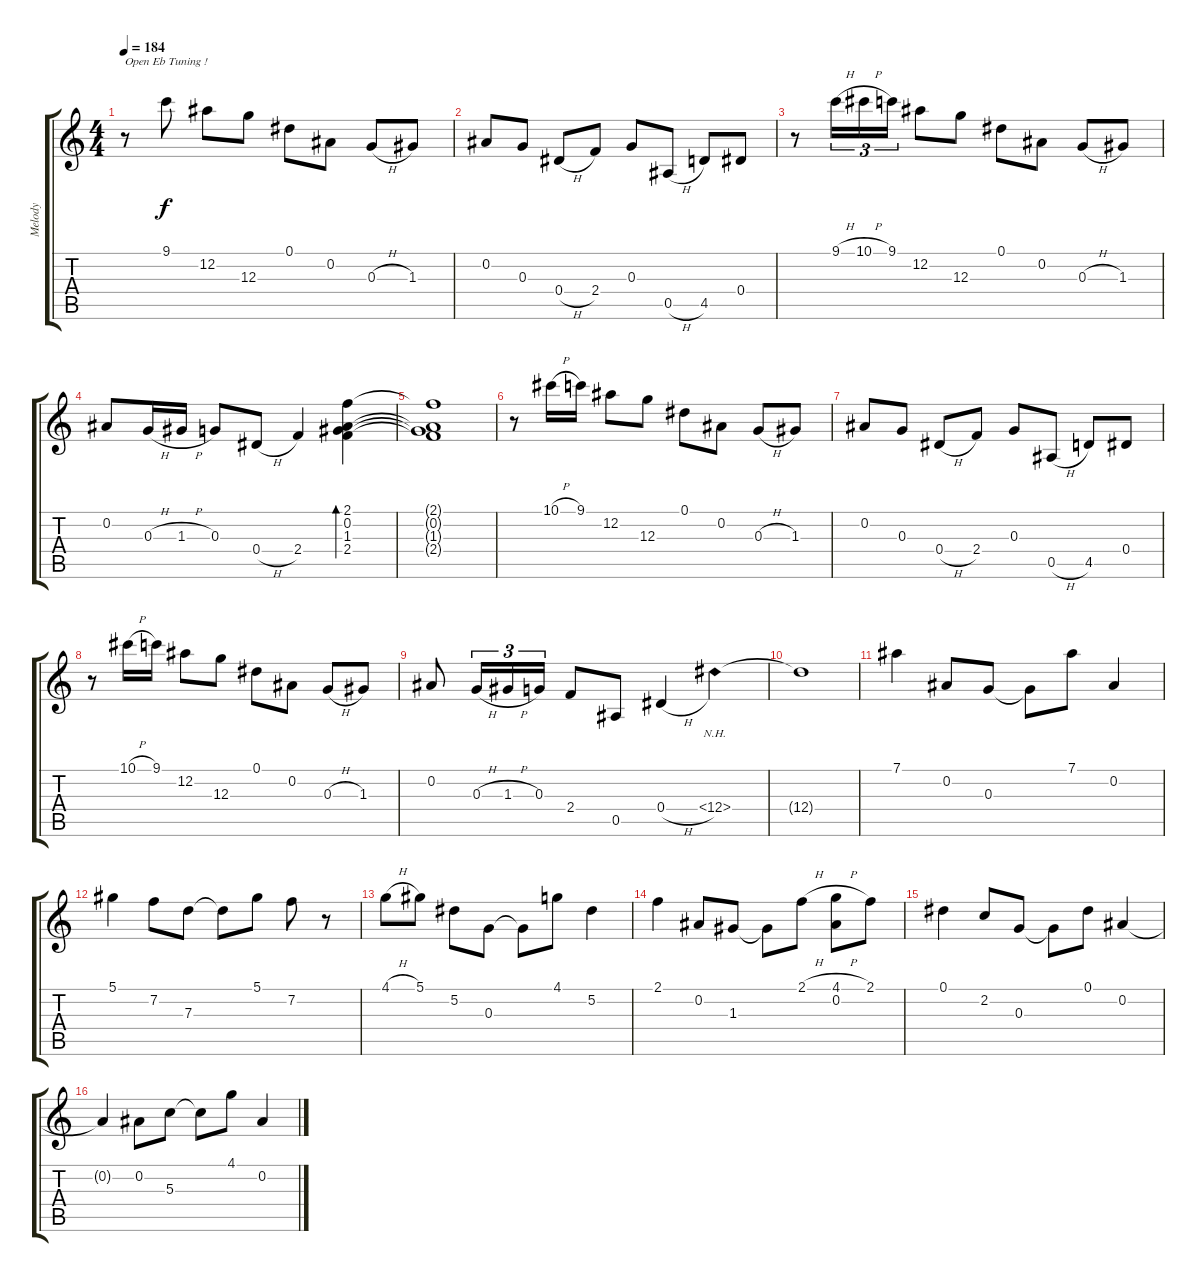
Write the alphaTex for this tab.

\track ("Melody" "Melody") {instrument acousticguitarnylon}
\staff {score tabs}
\tuning (Eb4 Bb3 G3 Eb3 Bb2 Eb2) {hide}
\ts (4 4)
\tempo 184
\clef g2
\ks c
r.8{txt "Open Eb Tuning !" dy f instrument acousticguitarnylon} 9.1.8 12.2.8 12.3.8 0.1.8 0.2.8 0.3{h}.8 1.3.8 |
0.2.8 0.3.8 0.4{h}.8 2.4.8 0.3.8 0.5{h}.8 4.5.8 0.4.8 |
r.8 9.1{h}.16{tu (3 2)} 10.1{h}.16{tu (3 2)} 9.1.16{tu (3 2)} 12.2.8 12.3.8 0.1.8 0.2.8 0.3{h}.8 1.3.8 |
0.2.8 0.3{h}.16 1.3{h}.16 0.3.8 0.4{h}.8 2.4.4 (2.1 0.2 1.3 2.4).4{bd 240} |
(2.1{t} 0.2{t} 1.3{t} 2.4{t}).1 |
r.8 10.1{h}.16 9.1.16 12.2.8 12.3.8 0.1.8 0.2.8 0.3{h}.8 1.3.8 |
0.2.8 0.3.8 0.4{h}.8 2.4.8 0.3.8 0.5{h}.8 4.5.8 0.4.8 |
r.8 10.1{h}.16 9.1.16 12.2.8 12.3.8 0.1.8 0.2.8 0.3{h}.8 1.3.8 |
0.2.8 0.3{h}.16{tu (3 2)} 1.3{h}.16{tu (3 2)} 0.3.16{tu (3 2)} 2.4.8 0.5.8 0.4{h}.4 12.4{nh}.4 |
12.4{t}.1 |
7.1.4 0.2.8 0.3.8 0.3{t}.8 7.1.8 0.2.4 |
5.1.4 7.2.8 7.3.8 7.3{t}.8 5.1.8 7.2.8 r.8 |
4.1{h}.8 5.1.8 5.2.8 0.3.8 0.3{t}.8 4.1.8 5.2.4 |
2.1.4 0.2.8 1.3.8 1.3{t}.8 2.1{h}.8 (4.1{h} 0.2).8 2.1.8 |
0.1.4 2.2.8 0.3.8 0.3{t}.8 0.1.8 0.2.4 |
0.2{t}.4 0.2.8 5.3.8 5.3{t}.8 4.1.8 0.2.4
